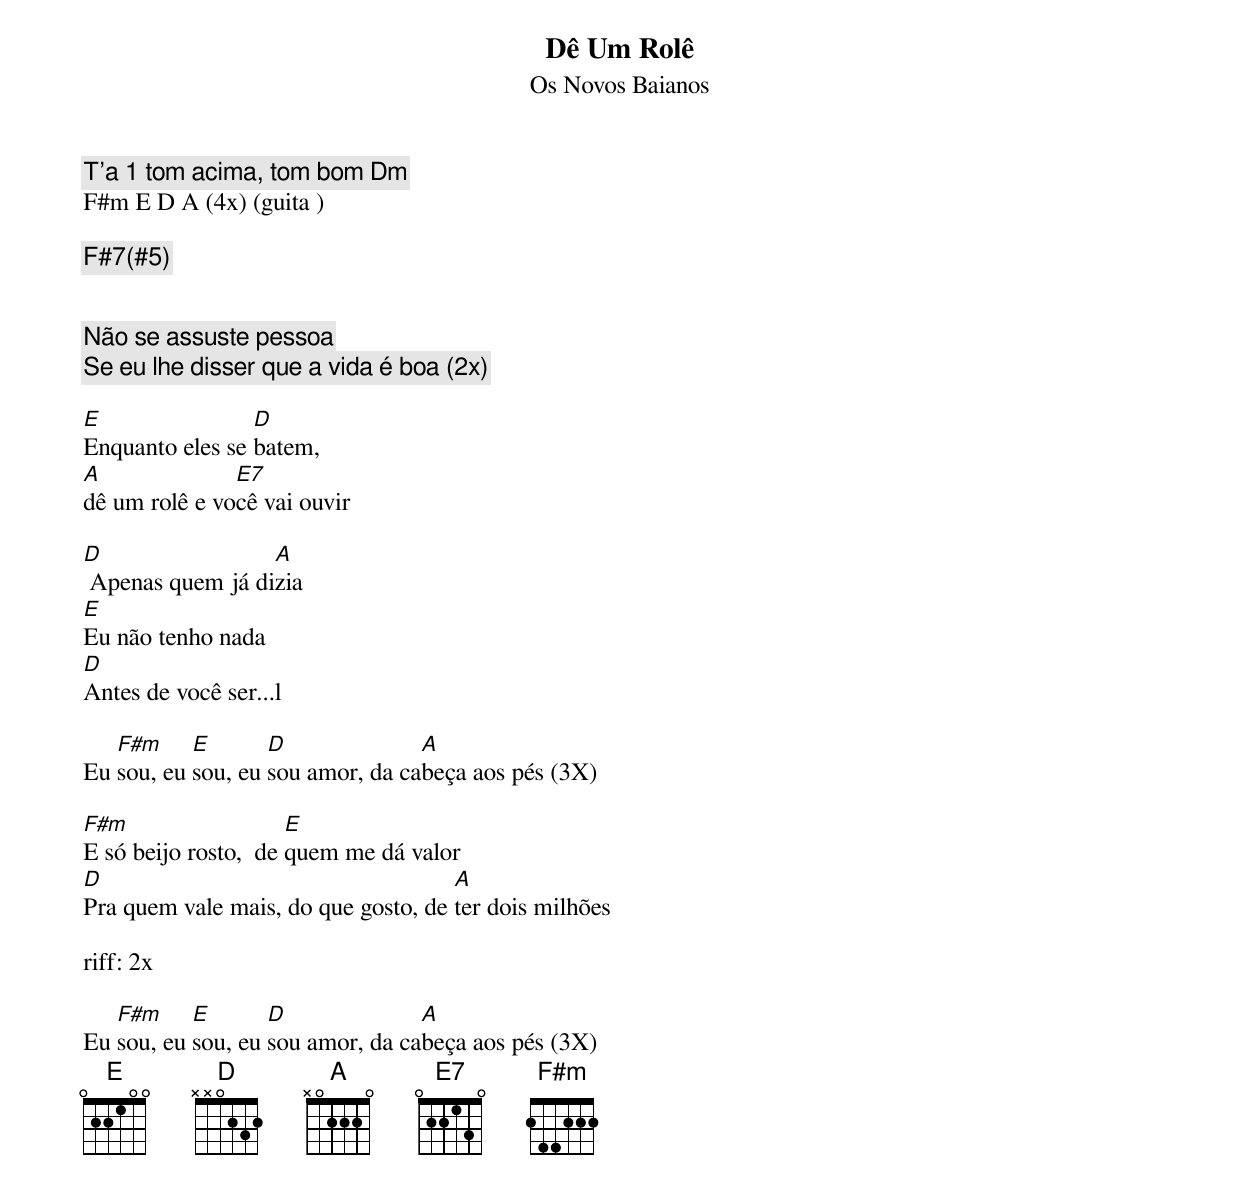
Dê Um Rolê
Os Novos Baianos


T’a 1 tom acima, tom bom Dm
F#m E D A (4x) (guita )

F#7(#5)


   Não se assuste pessoa
   Se eu lhe disser que a vida é boa (2x)

E                D
Enquanto eles se batem,
A              E7
dê um rolê e você vai ouvir

D                 A
 Apenas quem já dizia
E
Eu não tenho nada
D
Antes de você ser...l

   F#m     E       D              A
Eu sou, eu sou, eu sou amor, da cabeça aos pés (3X)

F#m                   E
E só beijo rosto,  de quem me dá valor
D                                    A
Pra quem vale mais, do que gosto, de ter dois milhões

riff: 2x

   F#m     E       D              A
Eu sou, eu sou, eu sou amor, da cabeça aos pés (3X)
